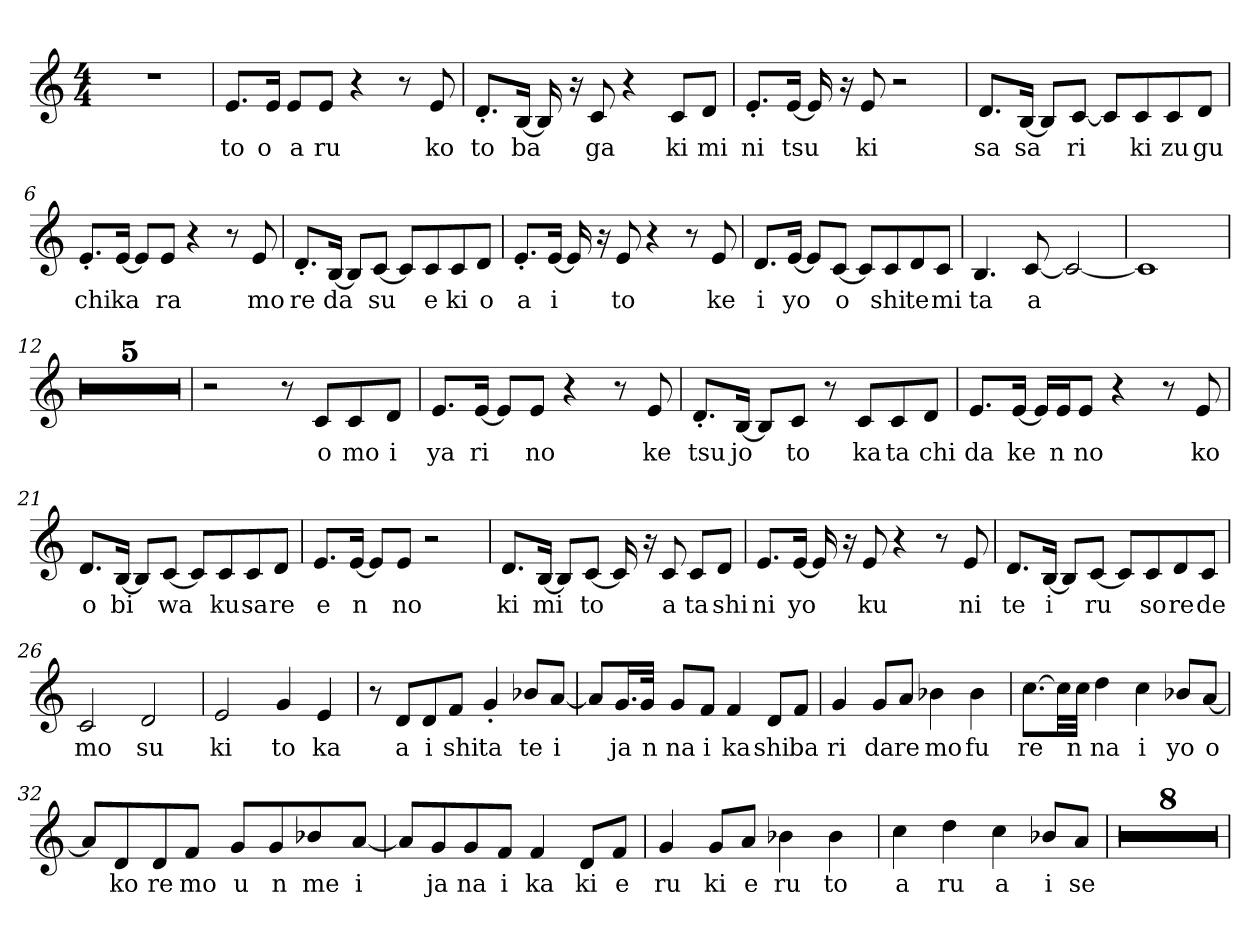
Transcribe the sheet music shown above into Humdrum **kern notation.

**kern	**text
*part1	*part1
*staff1	*staff1
*clefG2	*
*k[]	*
*M4/4	*
*MM145	*
=1	=1
1r	.
=2	=2
8.eL	to
16eJk	o
8eL	a
8eJ	ru
4r	.
8r	.
8e	ko
=3	=3
8.d'L	to
[16BJk	ba
16B]	.
16r	.
8c	ga
4r	.
8cL	ki
8dJ	mi
=4	=4
8.e'L	ni
[16eJk	tsu
16e]	.
16r	.
8e	ki
2r	.
=5	=5
8.dL	sa
[16BJk	sa
8BL]	.
[8cJ	ri
8cL]	.
8c	ki
8c	zu
8dJ	gu
=6	=6
8.e'L	chi
[16eJk	ka
8eL]	.
8eJ	ra
4r	.
8r	.
8e	mo
=7	=7
8.d'L	re
[16BJk	da
8BL]	.
[8cJ	su
8cL]	.
8c	e
8c	ki
8dJ	o
=8	=8
8.e'L	a
[16eJk	i
16e]	.
16r	.
8e	to
4r	.
8r	.
8e	ke
=9	=9
8.dL	i
[16eJk	yo
8eL]	.
[8cJ	o
8cL]	.
8c	shi
8d	te
8cJ	mi
=10	=10
4.B	ta
[8c	a
2c_	.
=11	=11
1c]	.
=12	=12
1r	.
=13	=13
1r	.
=14	=14
1r	.
=15	=15
1r	.
=16	=16
1r	.
=17	=17
2r	.
8r	.
8cL	o
8c	mo
8dJ	i
=18	=18
8.eL	ya
[16eJk	ri
8eL]	.
8eJ	no
4r	.
8r	.
8e	ke
=19	=19
8.d'L	tsu
[16BJk	jo
8BL]	.
8cJ	to
8r	.
8cL	ka
8c	ta
8dJ	chi
=20	=20
8.eL	da
[16eJk	ke
16eLL]	.
16eJ	n
8eJ	no
4r	.
8r	.
8e	ko
=21	=21
8.dL	o
[16BJk	bi
8BL]	.
[8cJ	wa
8cL]	.
8c	ku
8c	sa
8dJ	re
=22	=22
8.eL	e
[16eJk	n
8eL]	.
8eJ	no
2r	.
=23	=23
8.dL	ki
[16BJk	mi
8BL]	.
[8cJ	to
16c]	.
16r	.
8c	a
8cL	ta
8dJ	shi
=24	=24
8.eL	ni
[16eJk	yo
16e]	.
16r	.
8e	ku
4r	.
8r	.
8e	ni
=25	=25
8.dL	te
[16BJk	i
8BL]	.
[8cJ	ru
8cL]	.
8c	so
8d	re
8cJ	de
=26	=26
2c	mo
2d	su
=27	=27
2e	ki
4g	to
4e	ka
=28	=28
8r	.
8dL	a
8d	i
8fJ	shi
4g'	ta
8b-XL	te
[8aJ	i
=29	=29
8aL]	.
16.gL	ja
32gJJk	n
8gL	na
8fJ	i
4f	ka
8dL	shi
8fJ	ba
=30	=30
4g	ri
8gL	da
8aJ	re
4b-X	mo
4b-	fu
=31	=31
[8.ccL	re
32ccLL]	.
32ccJJJ	n
4dd	na
4cc	i
8b-XL	yo
[8aJ	o
=32	=32
8aL]	.
8d	ko
8d	re
8fJ	mo
8gL	u
8g	n
8b-X	me
[8aJ	i
=33	=33
8aL]	.
8g	ja
8g	na
8fJ	i
4f	ka
8dL	ki
8fJ	e
=34	=34
4g	ru
8gL	ki
8aJ	e
4b-X	ru
4b-	to
=35	=35
4cc	a
4dd	ru
4cc	a
8b-XL	i
8aJ	se
=36	=36
1r	.
=37	=37
1r	.
=38	=38
1r	.
=39	=39
1r	.
=40	=40
1r	.
=41	=41
1r	.
=42	=42
1r	.
=43	=43
1r	.
=	=
*-	*-
